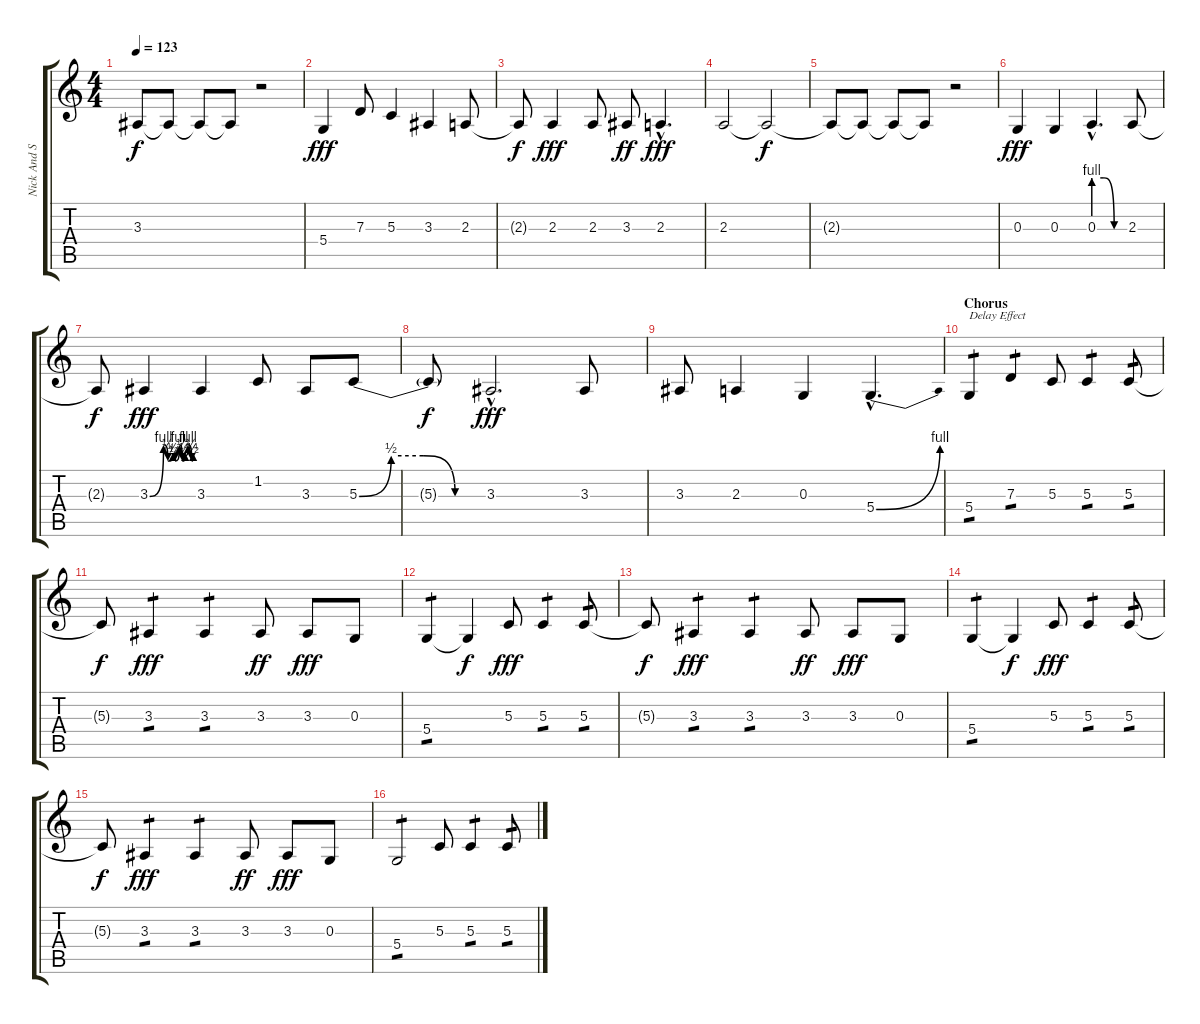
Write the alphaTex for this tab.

\track ("Nick And S.A. Martinez (Voice)" "Nick And S") {instrument englishhorn}
\staff {score tabs}
\tuning (E4 B3 G3 D3 A2 E2) {hide}
\ts (4 4)
\tempo 123
\clef g2
\ks c
3.3{t}.8{dy f volume 5} 3.3{t}.8{volume 4} 3.3{t}.8{volume 3} 3.3{t}.8{volume 2} r.2 |
5.4.4{dy fff volume 7} 7.3.8 5.3.4 3.3.4 2.3.8 |
2.3{t}.8{dy f} 2.3.4{dy fff} 2.3.8 3.3.8{dy ff} 2.3{hac}.4{d dy fff} |
2.3.2 2.3{t}.2{dy f volume 5} |
2.3{t}.8{volume 4} 2.3{t}.8{volume 3} 2.3{t}.8{volume 2} 2.3{t}.8{volume 0} r.2 |
0.3.4{dy fff volume 7} 0.3.4 0.3{be (custom 0 4 20 4 40 0 60 0) hac}.4{d} 2.3.8 |
2.3{t}.8{dy f} 3.3{be (custom 0 0 19 4 25 1 32 2 35 1 41 4 45 1 49 2 53 4 58 1 60 2)}.4{dy fff} 3.3.4 1.2.8 3.3.8 5.3{be (custom 0 0 15 2 30 2 45 0 60 0)}.8 |
5.3{t}.8{dy f} 3.3{hac}.2{d dy fff} 3.3.8 |
3.3.8 2.3.4 0.3.4 5.4{be (bend 0 0 60 4) hac}.4{d} |
\section ("" "Chorus")
5.4.4{txt "Delay Effect" tp 1 volume 9} 7.3.4{tp 1} 5.3.8 5.3.4{tp 1} 5.3.8{tp 1} |
5.3{t}.8{dy f} 3.3.4{tp 1 dy fff} 3.3.4{tp 1} 3.3.8{dy ff} 3.3.8{dy fff} 0.3.8 |
5.4.4{tp 1} 5.4{t}.4{dy f} 5.3.8{dy fff} 5.3.4{tp 1} 5.3.8{tp 1} |
5.3{t}.8{dy f} 3.3.4{tp 1 dy fff} 3.3.4{tp 1} 3.3.8{dy ff} 3.3.8{dy fff} 0.3.8 |
5.4.4{tp 1 volume 10} 5.4{t}.4{dy f} 5.3.8{dy fff} 5.3.4{tp 1} 5.3.8{tp 1} |
5.3{t}.8{dy f} 3.3.4{tp 1 dy fff} 3.3.4{tp 1} 3.3.8{dy ff} 3.3.8{dy fff} 0.3.8 |
5.4.2{tp 1} 5.3.8 5.3.4{tp 1} 5.3.8{tp 1}
